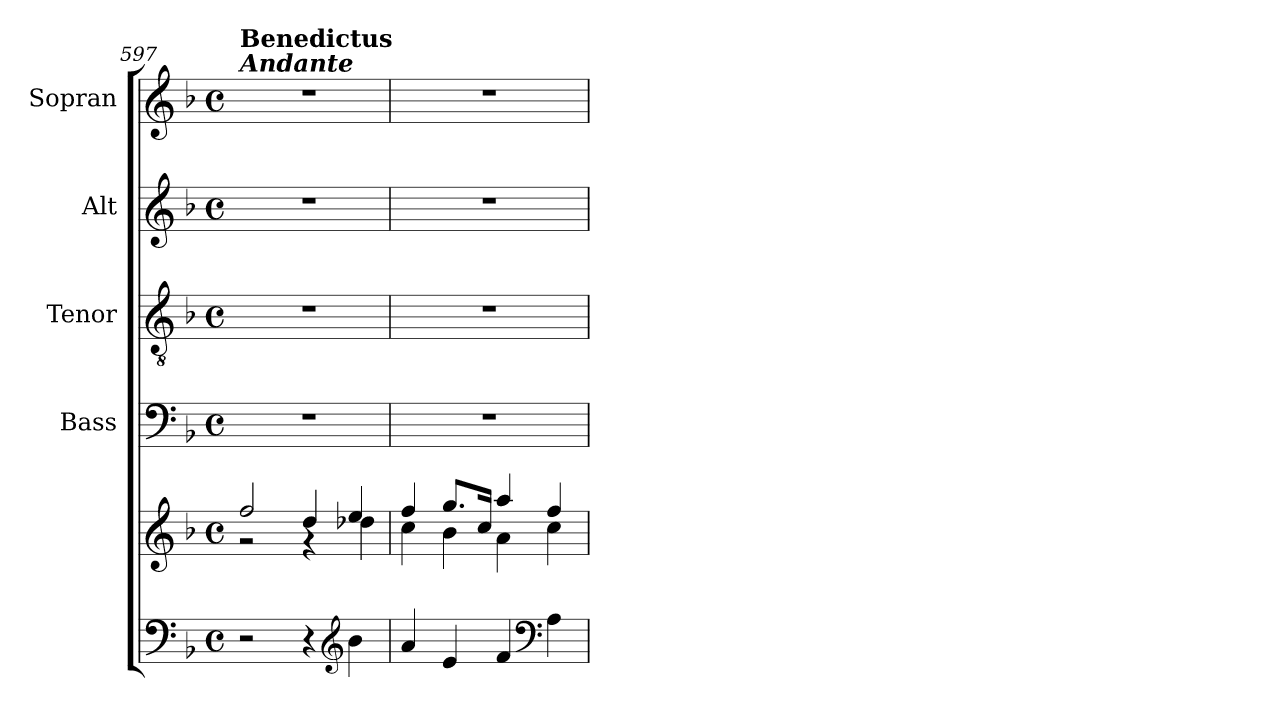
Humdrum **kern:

**kern	**kern	**kern	**kern	**kern	**kern
*part5	*part5	*part4	*part3	*part2	*part1
*staff6	*staff5	*staff4	*staff3	*staff2	*staff1
*	*	*I"Bass	*I"Tenor	*I"Alt	*I"Sopran
*	*	*I'B.	*I'T.	*I'A.	*I'S.
!!LO:LB:g=z
*clefF4	*clefG2	*clefF4	*clefGv2	*clefG2	*clefG2
*k[b-]	*k[b-]	*k[b-]	*k[b-]	*k[b-]	*k[b-]
*F:	*F:	*F:	*F:	*F:	*F:
*M4/4	*M4/4	*M4/4	*M4/4	*M4/4	*M4/4
*met(c)	*met(c)	*met(c)	*met(c)	*met(c)	*met(c)
=597	=597	=597	=597	=597	=597
*	*^	*	*	*	*
!	!	!	!	!	!	!LO:TX:a:Bi:t=Andante
!	!	!	!	!	!	!LO:TX:a:B:t=Benedictus
2r	2ff/	2rg	1r	1r	1r	1r
4r	4dd/	4rf	.	.	.	.
*clefG2	*	*	*	*	*	*
4b-\	4ee/	4dd-X\	.	.	.	.
=598	=598	=598	=598	=598	=598	=598
4a/	4ff/	4cc\	1r	1r	1r	1r
4e/	8.gg/L	4b-\	.	.	.	.
.	16cc/Jk	.	.	.	.	.
4f/	4aa/	4a\	.	.	.	.
*clefF4	*	*	*	*	*	*
4A\	4ff/	4cc\	.	.	.	.
*	*v	*v	*	*	*	*
=	=	=	=	=	=
*-	*-	*-	*-	*-	*-
